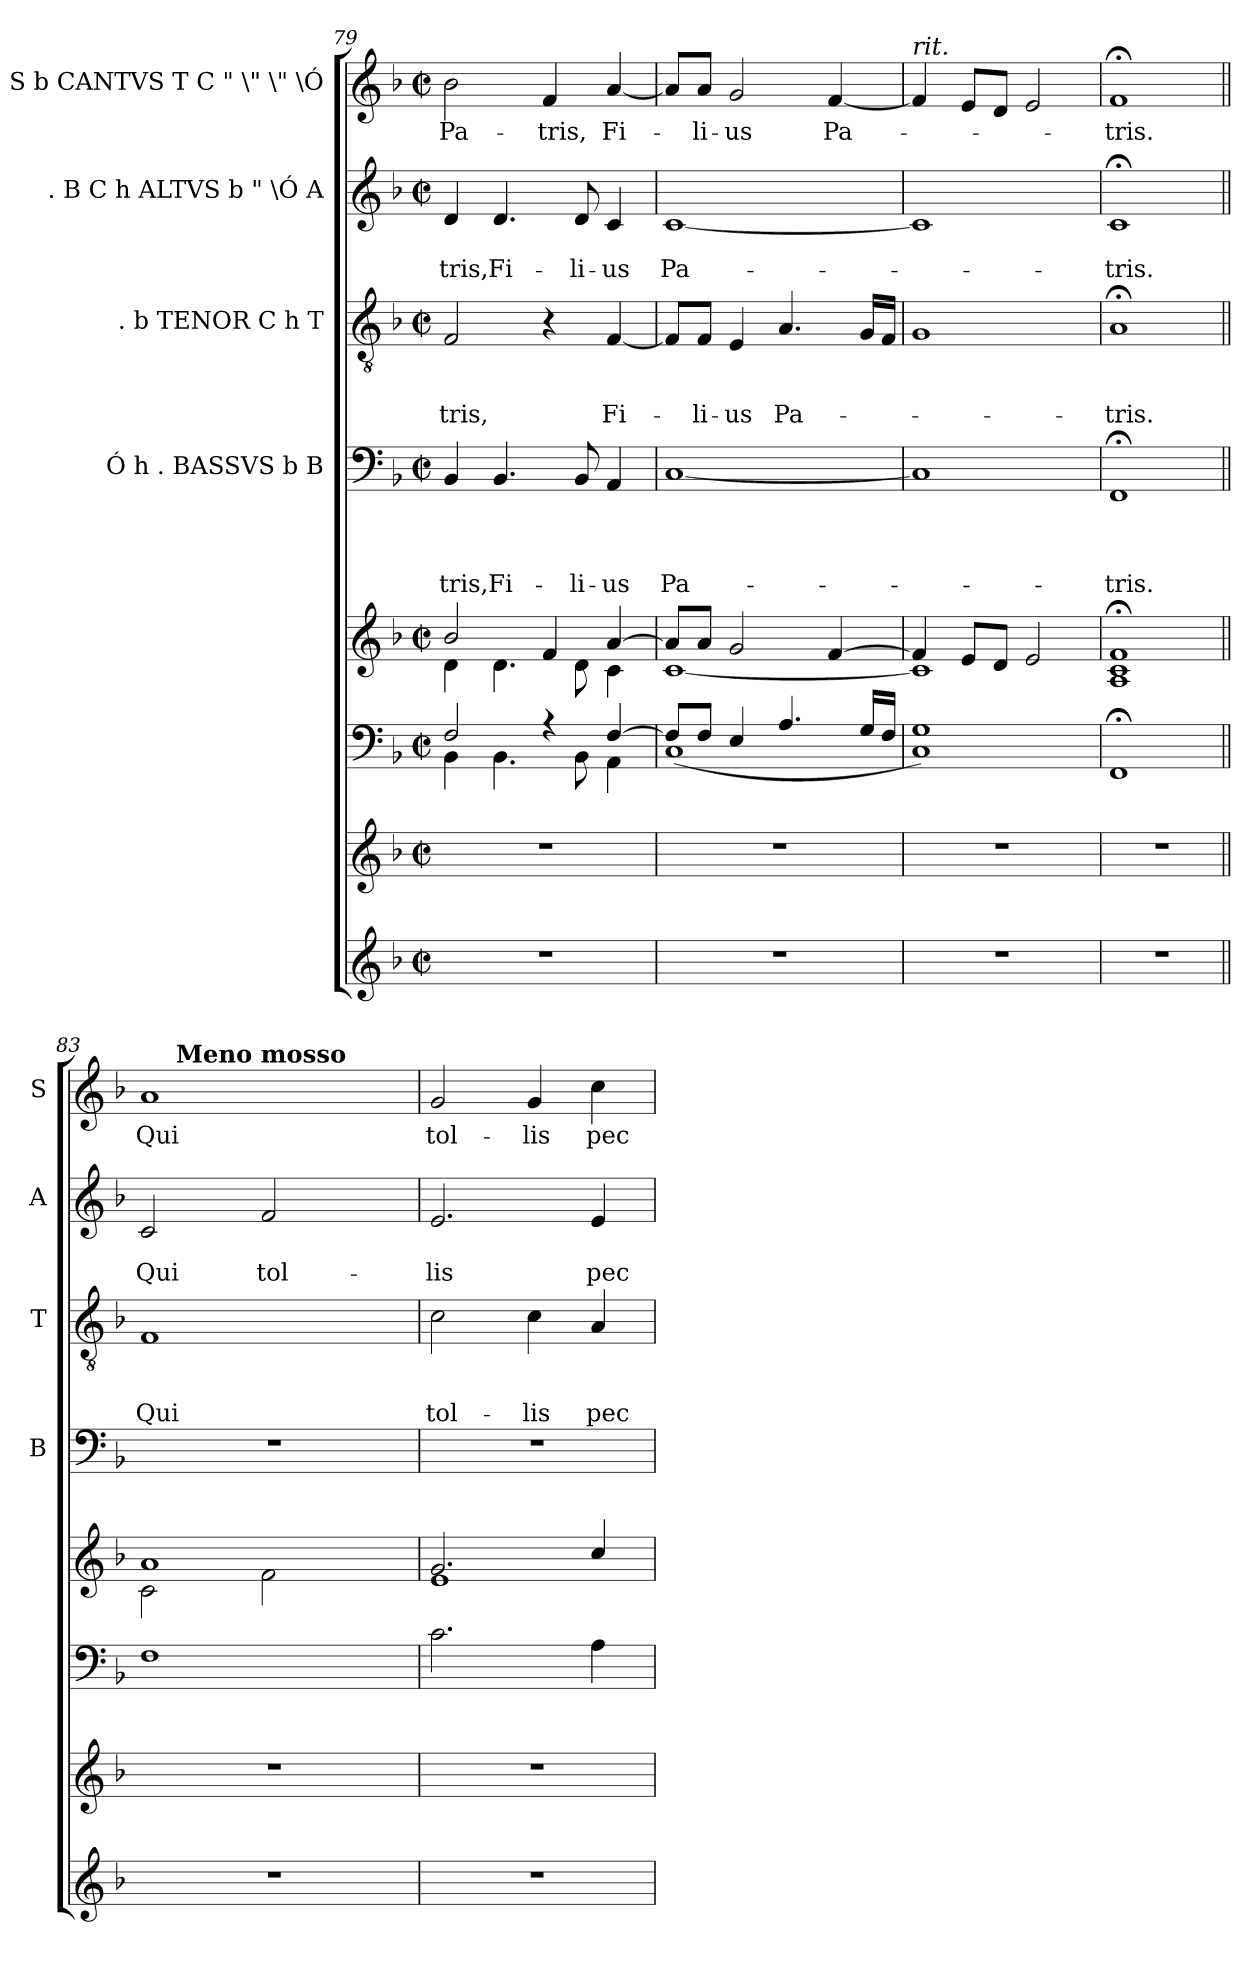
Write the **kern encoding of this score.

**kern	**kern	**kern	**kern	**kern	**text	**text	**text	**text	**kern	**text	**text	**text	**kern	**text	**text	**kern	**text
*part8	*part7	*part6	*part5	*part4	*part4	*part4	*part4	*part4	*part3	*part3	*part3	*part3	*part2	*part2	*part2	*part1	*part1
*staff8	*staff7	*staff6	*staff5	*staff4	*staff4	*staff4	*staff4	*staff4	*staff3	*staff3	*staff3	*staff3	*staff2	*staff2	*staff2	*staff1	*staff1
*	*	*	*	*I"Ó h . BASSVS b B	*	*	*	*	*I". b TENOR C h T	*	*	*	*I". B C h ALTVS b " \Ó A	*	*	*I"h . S b CANTVS T C " \" \" \Ó	*
*	*	*	*	*I'B	*	*	*	*	*I'T	*	*	*	*I'A	*	*	*I'S	*
*clefG2	*clefG2	*clefF4	*clefG2	*clefF4	*	*	*	*	*clefGv2	*	*	*	*clefG2	*	*	*clefG2	*
*k[b-]	*k[b-]	*k[b-]	*k[b-]	*k[b-]	*	*	*	*	*k[b-]	*	*	*	*k[b-]	*	*	*k[b-]	*
*F:	*F:	*F:	*F:	*F:	*	*	*	*	*F:	*	*	*	*F:	*	*	*F:	*
*M2/2	*M2/2	*M2/2	*M2/2	*M2/2	*	*	*	*	*M2/2	*	*	*	*M2/2	*	*	*M2/2	*
*met(c|)	*met(c|)	*met(c|)	*met(c|)	*met(c|)	*	*	*	*	*met(c|)	*	*	*	*met(c|)	*	*	*met(c|)	*
=79	=79	=79	=79	=79	=79	=79	=79	=79	=79	=79	=79	=79	=79	=79	=79	=79	=79
*	*	*^	*^	*	*	*	*	*	*	*	*	*	*	*	*	*	*
!	!	!	!	!	!	!	!	!	!	!LO:LY:b	!	!	!	!LO:LY:b	!	!	!LO:LY:b	!	!LO:LY:b
1r	1r	2F/	4BB-\	2b-/	4d\	4BB-/	.	.	.	-tris,	2F/	.	.	-tris,	4d/	.	-tris,	2b-\	Pa-
!	!	!	!	!	!	!	!	!	!	!LO:LY:b	!	!	!	!	!	!	!LO:LY:b	!	!
.	.	.	4.BB-\	.	4.d\	4.BB-/	.	.	.	Fi-	.	.	.	.	4.d/	.	Fi-	.	.
!	!	!	!	!	!	!	!	!	!	!	!	!	!	!	!	!	!	!	!LO:LY:b
.	.	4rG	.	4f/	.	.	.	.	.	.	4r	.	.	.	.	.	.	4f/	-tris,
!	!	!	!	!	!	!	!	!	!	!LO:LY:b	!	!	!	!	!	!	!LO:LY:b	!	!
.	.	.	8BB-\	.	8d\	8BB-/	.	.	.	-li-	.	.	.	.	8d/	.	-li-	.	.
!	!	!	!	!	!	!	!	!	!	!LO:LY:b	!	!	!	!LO:LY:b	!	!	!LO:LY:b	!	!LO:LY:b
.	.	[<4F/	4AA\	[<4a/	4c\	4AA/	.	.	.	-us	[<4F/	.	.	Fi-	4c/	.	-us	[<4a/	Fi-
!!LO:LB:g=z
=80	=80	=80	=80	=80	=80	=80	=80	=80	=80	=80	=80	=80	=80	=80	=80	=80	=80	=80	=80
!	!	!	!	!	!	!	!	!	!	!LO:LY:b	!	!	!	!	!	!	!LO:LY:b	!	!
1r	1r	8F/L]	(<1C	8a/L]	[<1c	[<1C	.	.	.	Pa-	8F/L]	.	.	.	[<1c	.	Pa-	8a/L]	.
!	!	!	!	!	!	!	!	!	!	!	!	!	!	!LO:LY:b	!	!	!	!	!LO:LY:b
.	.	8F/J	.	8a/J	.	.	.	.	.	.	8F/J	.	.	-li-	.	.	.	8a/J	-li-
!	!	!	!	!	!	!	!	!	!	!	!	!	!	!LO:LY:b	!	!	!	!	!LO:LY:b
.	.	4E/	.	2g/	.	.	.	.	.	.	4E/	.	.	-us	.	.	.	2g/	-us
!	!	!	!	!	!	!	!	!	!	!	!	!	!	!LO:LY:b	!	!	!	!	!
.	.	4.A/	.	.	.	.	.	.	.	.	4.A/	.	.	Pa-	.	.	.	.	.
!	!	!	!	!	!	!	!	!	!	!	!	!	!	!	!	!	!	!	!LO:LY:b
.	.	.	.	[>4f/	.	.	.	.	.	.	.	.	.	.	.	.	.	[<4f/	Pa-
.	.	16G/LL	.	.	.	.	.	.	.	.	16G/LL	.	.	.	.	.	.	.	.
.	.	16F/JJ	.	.	.	.	.	.	.	.	16F/JJ	.	.	.	.	.	.	.	.
*	*	*v	*v	*	*	*	*	*	*	*	*	*	*	*	*	*	*	*	*
=81	=81	=81	=81	=81	=81	=81	=81	=81	=81	=81	=81	=81	=81	=81	=81	=81	=81	=81
!	!	!	!	!	!	!	!	!	!	!	!	!	!	!	!	!	!LO:TX:a:i:t=rit.	!
1r	1r	1C 1G)	4f/]	1c]	1C]	.	.	.	.	1G	.	.	.	1c]	.	.	4f/]	.
.	.	.	8e/L	.	.	.	.	.	.	.	.	.	.	.	.	.	8e/L	.
.	.	.	8d/J	.	.	.	.	.	.	.	.	.	.	.	.	.	8d/J	.
.	.	.	2e/	.	.	.	.	.	.	.	.	.	.	.	.	.	2e/	.
*	*	*	*v	*v	*	*	*	*	*	*	*	*	*	*	*	*	*	*
=82	=82	=82	=82	=82	=82	=82	=82	=82	=82	=82	=82	=82	=82	=82	=82	=82	=82
!	!	!	!	!	!	!	!	!LO:LY:b	!	!	!	!LO:LY:b	!	!	!LO:LY:b	!	!LO:LY:b
1r	1r	1FF;	1A; 1c; 1f;	1FF;	.	.	.	-tris.	1A;	.	.	-tris.	1c;	.	-tris.	1f;	-tris.
=83||	=83||	=83||	=83||	=83||	=83||	=83||	=83||	=83||	=83||	=83||	=83||	=83||	=83||	=83||	=83||	=83||	=83||
*	*	*	*^	*	*	*	*	*	*	*	*	*	*	*	*	*	*
!	!	!	!	!	!	!	!	!	!	!	!	!	!LO:LY:b	!	!	!LO:LY:b	!	!LO:LY:b
*	*	*	*	*	*	*	*	*	*	*	*	*	*	*	*	*	*^	*
1r	1r	1F	1a	2c\	1r	.	.	.	.	1F	.	.	Qui	2c/	.	Qui	1a	16.ryy	Qui
!	!	!	!	!	!	!	!	!	!	!	!	!	!	!	!	!	!	!LO:TX:a:B:t=Meno mosso	!
.	.	.	.	.	.	.	.	.	.	.	.	.	.	.	.	.	.	2ryy	.
!	!	!	!	!	!	!	!	!	!	!	!	!	!	!	!	!LO:LY:b	!	!	!
.	.	.	.	2f\	.	.	.	.	.	.	.	.	.	2f/	.	tol-	.	.	.
.	.	.	.	.	.	.	.	.	.	.	.	.	.	.	.	.	.	4ryy	.
.	.	.	.	.	.	.	.	.	.	.	.	.	.	.	.	.	.	8ryy	.
.	.	.	.	.	.	.	.	.	.	.	.	.	.	.	.	.	.	32ryy	.
=84	=84	=84	=84	=84	=84	=84	=84	=84	=84	=84	=84	=84	=84	=84	=84	=84	=84	=84	=84
!	!	!	!	!	!	!	!	!	!	!	!	!	!LO:LY:b	!	!	!LO:LY:b	!	!	!LO:LY:b
*	*	*	*	*	*	*	*	*	*	*	*	*	*	*	*	*	*v	*v	*
1r	1r	2.c\	2.g/	1e	1r	.	.	.	.	2c\	.	.	tol-	2.e/	.	-lis	2g/	tol-
!	!	!	!	!	!	!	!	!	!	!	!	!	!LO:LY:b	!	!	!	!	!LO:LY:b
.	.	.	.	.	.	.	.	.	.	4c\	.	.	-lis	.	.	.	4g/	-lis
!	!	!	!	!	!	!	!	!	!	!	!	!	!LO:LY:b	!	!	!LO:LY:b	!	!LO:LY:b
.	.	4A\	4cc/	.	.	.	.	.	.	4A/	.	.	pec-	4e/	.	pec-	4cc\	pec-
*	*	*	*v	*v	*	*	*	*	*	*	*	*	*	*	*	*	*	*
=	=	=	=	=	=	=	=	=	=	=	=	=	=	=	=	=	=
*-	*-	*-	*-	*-	*-	*-	*-	*-	*-	*-	*-	*-	*-	*-	*-	*-	*-
